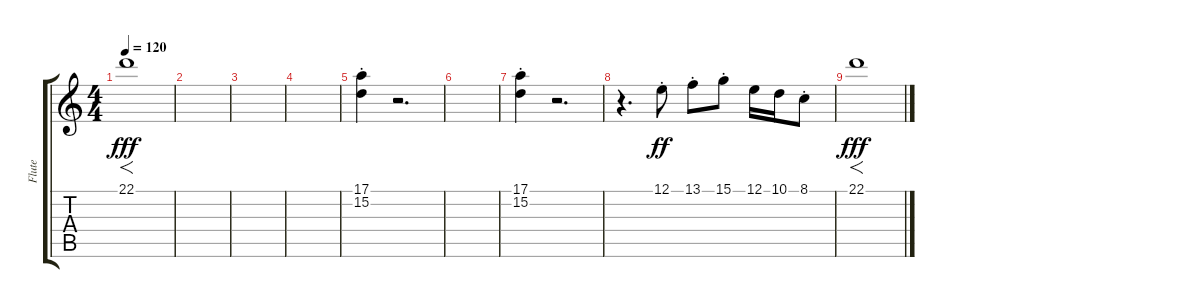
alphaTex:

\track ("Flute" "Flute") {instrument flute}
\staff {score tabs}
\tuning (E4 B3 G3 D3 A2 E2) {hide}
\ts (4 4)
\tempo 120
\clef g2
\ks c
22.1.1{f dy fff} |
|
|
|
(17.1{st} 15.2{st}).4 r.2{d} |
|
(17.1{st} 15.2{st}).4 r.2{d} |
r.4{d} 12.1{st}.8{dy ff} 13.1{st}.8 15.1{st}.8 12.1.16 10.1.16 8.1{st}.8 |
22.1.1{f dy fff}
